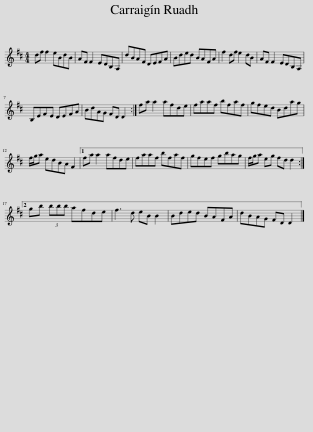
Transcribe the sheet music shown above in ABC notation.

X:1
L:1/8
M:4/4
I:linebreak $
K:D
V:1 treble
V:1
 df f2 eBdB | AF F2 EDB,A, | dBAF DEFA | Bded BAFA | f2 df e2 dB | %5
 AF F2 EDB,A, |$ B,EFE DEFA | BdAG FD D2 :| fa a2 afde | faaf bfaf | %10
 gfed Bdag |$ f/g/a edBA F2 |1 fa a2 afde | faaf bfaf | gfef gbag | %15
 f/g/a eg fd d2 :|2$ gb (3bbb afde | f3 d eB B2 | Bded BAFA | dBAG FD D2 |] %20
